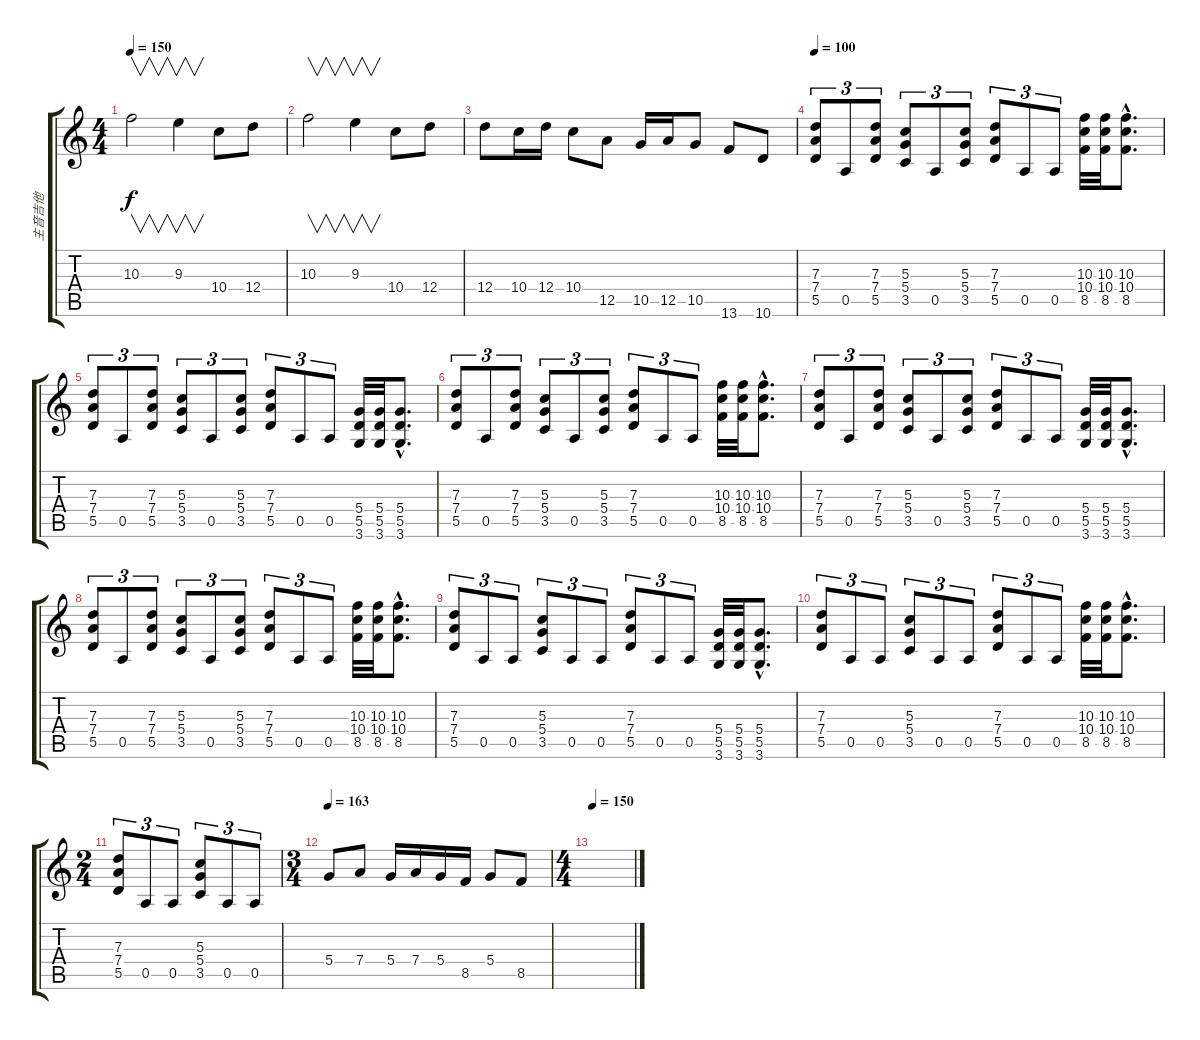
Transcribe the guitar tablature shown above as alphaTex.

\track ("主音吉他" "主音吉他") {instrument distortionguitar}
\staff {score tabs}
\tuning (E4 B3 G3 D3 A2 E2) {hide}
\ts (4 4)
\tempo 150
\clef g2
\ks c
10.3.2{v dy f} 9.3.4{v} 10.4.8 12.4.8 |
10.3.2{v} 9.3.4{v} 10.4.8 12.4.8 |
12.4.8 10.4.16 12.4.16 10.4.8 12.5.8 10.5.16 12.5.16 10.5.8 13.6.8 10.6.8 |
\tempo 100
(7.3 7.4 5.5).8{tu (3 2)} 0.5.8{tu (3 2)} (7.3 7.4 5.5).8{tu (3 2)} (5.3 5.4 3.5).8{tu (3 2)} 0.5.8{tu (3 2)} (5.3 5.4 3.5).8{tu (3 2)} (7.3 7.4 5.5).8{tu (3 2)} 0.5.8{tu (3 2)} 0.5.8{tu (3 2)} (10.3 10.4 8.5).32 (10.3 10.4 8.5).32 (10.3{hac} 10.4{hac} 8.5{hac}).8{d} |
(7.3 7.4 5.5).8{tu (3 2)} 0.5.8{tu (3 2)} (7.3 7.4 5.5).8{tu (3 2)} (5.3 5.4 3.5).8{tu (3 2)} 0.5.8{tu (3 2)} (5.3 5.4 3.5).8{tu (3 2)} (7.3 7.4 5.5).8{tu (3 2)} 0.5.8{tu (3 2)} 0.5.8{tu (3 2)} (5.4 5.5 3.6).32 (5.4 5.5 3.6).32 (5.4{hac} 5.5{hac} 3.6{hac}).8{d} |
(7.3 7.4 5.5).8{tu (3 2)} 0.5.8{tu (3 2)} (7.3 7.4 5.5).8{tu (3 2)} (5.3 5.4 3.5).8{tu (3 2)} 0.5.8{tu (3 2)} (5.3 5.4 3.5).8{tu (3 2)} (7.3 7.4 5.5).8{tu (3 2)} 0.5.8{tu (3 2)} 0.5.8{tu (3 2)} (10.3 10.4 8.5).32 (10.3 10.4 8.5).32 (10.3{hac} 10.4{hac} 8.5{hac}).8{d} |
(7.3 7.4 5.5).8{tu (3 2)} 0.5.8{tu (3 2)} (7.3 7.4 5.5).8{tu (3 2)} (5.3 5.4 3.5).8{tu (3 2)} 0.5.8{tu (3 2)} (5.3 5.4 3.5).8{tu (3 2)} (7.3 7.4 5.5).8{tu (3 2)} 0.5.8{tu (3 2)} 0.5.8{tu (3 2)} (5.4 5.5 3.6).32 (5.4 5.5 3.6).32 (5.4{hac} 5.5{hac} 3.6{hac}).8{d} |
(7.3 7.4 5.5).8{tu (3 2)} 0.5.8{tu (3 2)} (7.3 7.4 5.5).8{tu (3 2)} (5.3 5.4 3.5).8{tu (3 2)} 0.5.8{tu (3 2)} (5.3 5.4 3.5).8{tu (3 2)} (7.3 7.4 5.5).8{tu (3 2)} 0.5.8{tu (3 2)} 0.5.8{tu (3 2)} (10.3 10.4 8.5).32 (10.3 10.4 8.5).32 (10.3{hac} 10.4{hac} 8.5{hac}).8{d} |
(7.3 7.4 5.5).8{tu (3 2)} 0.5.8{tu (3 2)} 0.5.8{tu (3 2)} (5.3 5.4 3.5).8{tu (3 2)} 0.5.8{tu (3 2)} 0.5.8{tu (3 2)} (7.3 7.4 5.5).8{tu (3 2)} 0.5.8{tu (3 2)} 0.5.8{tu (3 2)} (5.4 5.5 3.6).32 (5.4 5.5 3.6).32 (5.4{hac} 5.5{hac} 3.6{hac}).8{d} |
(7.3 7.4 5.5).8{tu (3 2)} 0.5.8{tu (3 2)} 0.5.8{tu (3 2)} (5.3 5.4 3.5).8{tu (3 2)} 0.5.8{tu (3 2)} 0.5.8{tu (3 2)} (7.3 7.4 5.5).8{tu (3 2)} 0.5.8{tu (3 2)} 0.5.8{tu (3 2)} (10.3 10.4 8.5).32 (10.3 10.4 8.5).32 (10.3{hac} 10.4{hac} 8.5{hac}).8{d} |
\ts (2 4)
(7.3 7.4 5.5).8{tu (3 2)} 0.5.8{tu (3 2)} 0.5.8{tu (3 2)} (5.3 5.4 3.5).8{tu (3 2)} 0.5.8{tu (3 2)} 0.5.8{tu (3 2)} |
\ts (3 4)
\tempo 163
5.4.8 7.4.8 5.4.16 7.4.16 5.4.16 8.5.16 5.4.8 8.5.8 |
\ts (4 4)
\tempo 150
